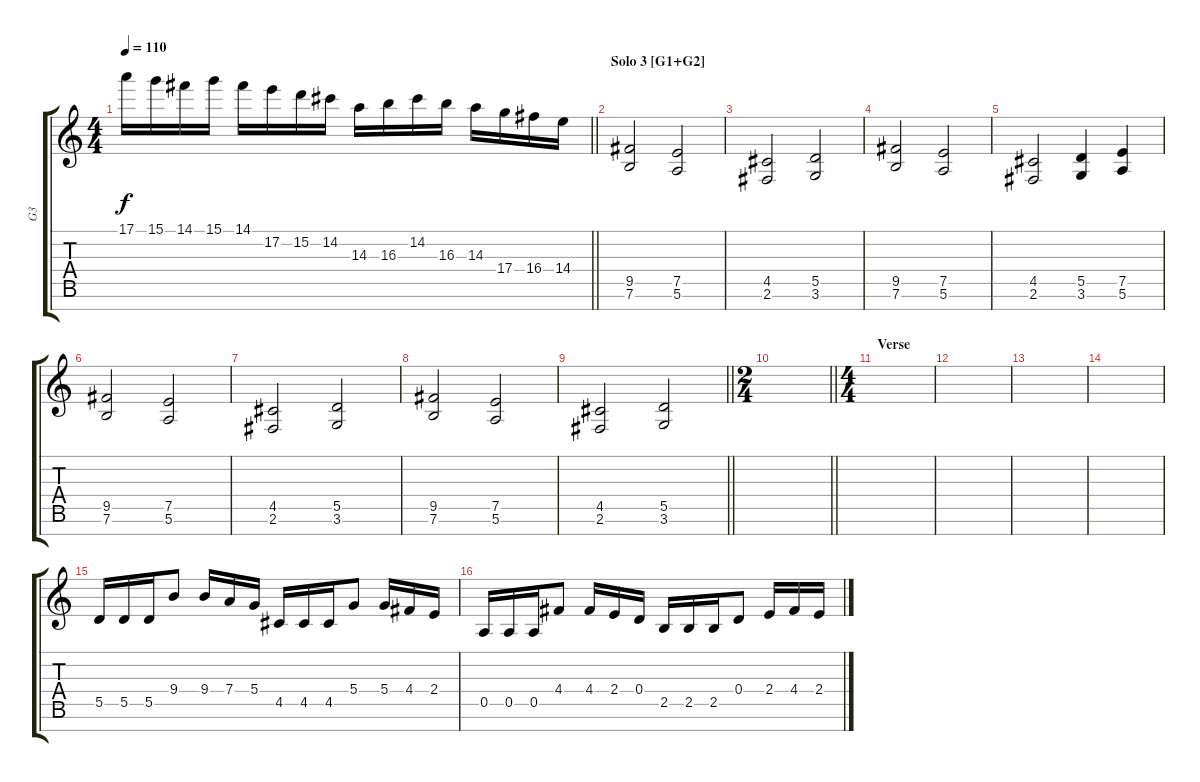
\track ("G3" "G3") {instrument distortionguitar}
\staff {score tabs}
\tuning (E4 B3 G3 D3 A2 E2 B1) {hide}
\ts (4 4)
\tempo 110
\clef g2
\barLineRight lightlight
\ks c
17.1.16{dy f balance 4} 15.1.16 14.1.16 15.1.16 14.1.16 17.2.16 15.2.16 14.2.16 14.3.16 16.3.16 14.2.16 16.3.16 14.3.16 17.4.16 16.4.16 14.4.16 |
\section ("" "Solo 3 [G1+G2]")
(9.5 7.6).2{balance 8} (7.5 5.6).2 |
(4.5 2.6).2 (5.5 3.6).2 |
(9.5 7.6).2 (7.5 5.6).2 |
(4.5 2.6).2 (5.5 3.6).4 (7.5 5.6).4 |
(9.5 7.6).2 (7.5 5.6).2 |
(4.5 2.6).2 (5.5 3.6).2 |
(9.5 7.6).2 (7.5 5.6).2 |
\barLineRight lightlight
(4.5 2.6).2 (5.5 3.6).2 |
\ts (2 4)
\section ("" "")
\barLineRight lightlight
|
\ts (4 4)
\section ("" "Verse")
|
|
|
|
5.5.16{balance 4} 5.5.16 5.5.16 9.4.8 9.4.16 7.4.16 5.4.16 4.5.16 4.5.16 4.5.16 5.4.8 5.4.16 4.4.16 2.4.16 |
0.5.16 0.5.16 0.5.16 4.4.8 4.4.16 2.4.16 0.4.16 2.5.16 2.5.16 2.5.16 0.4.8 2.4.16 4.4.16 2.4.16
